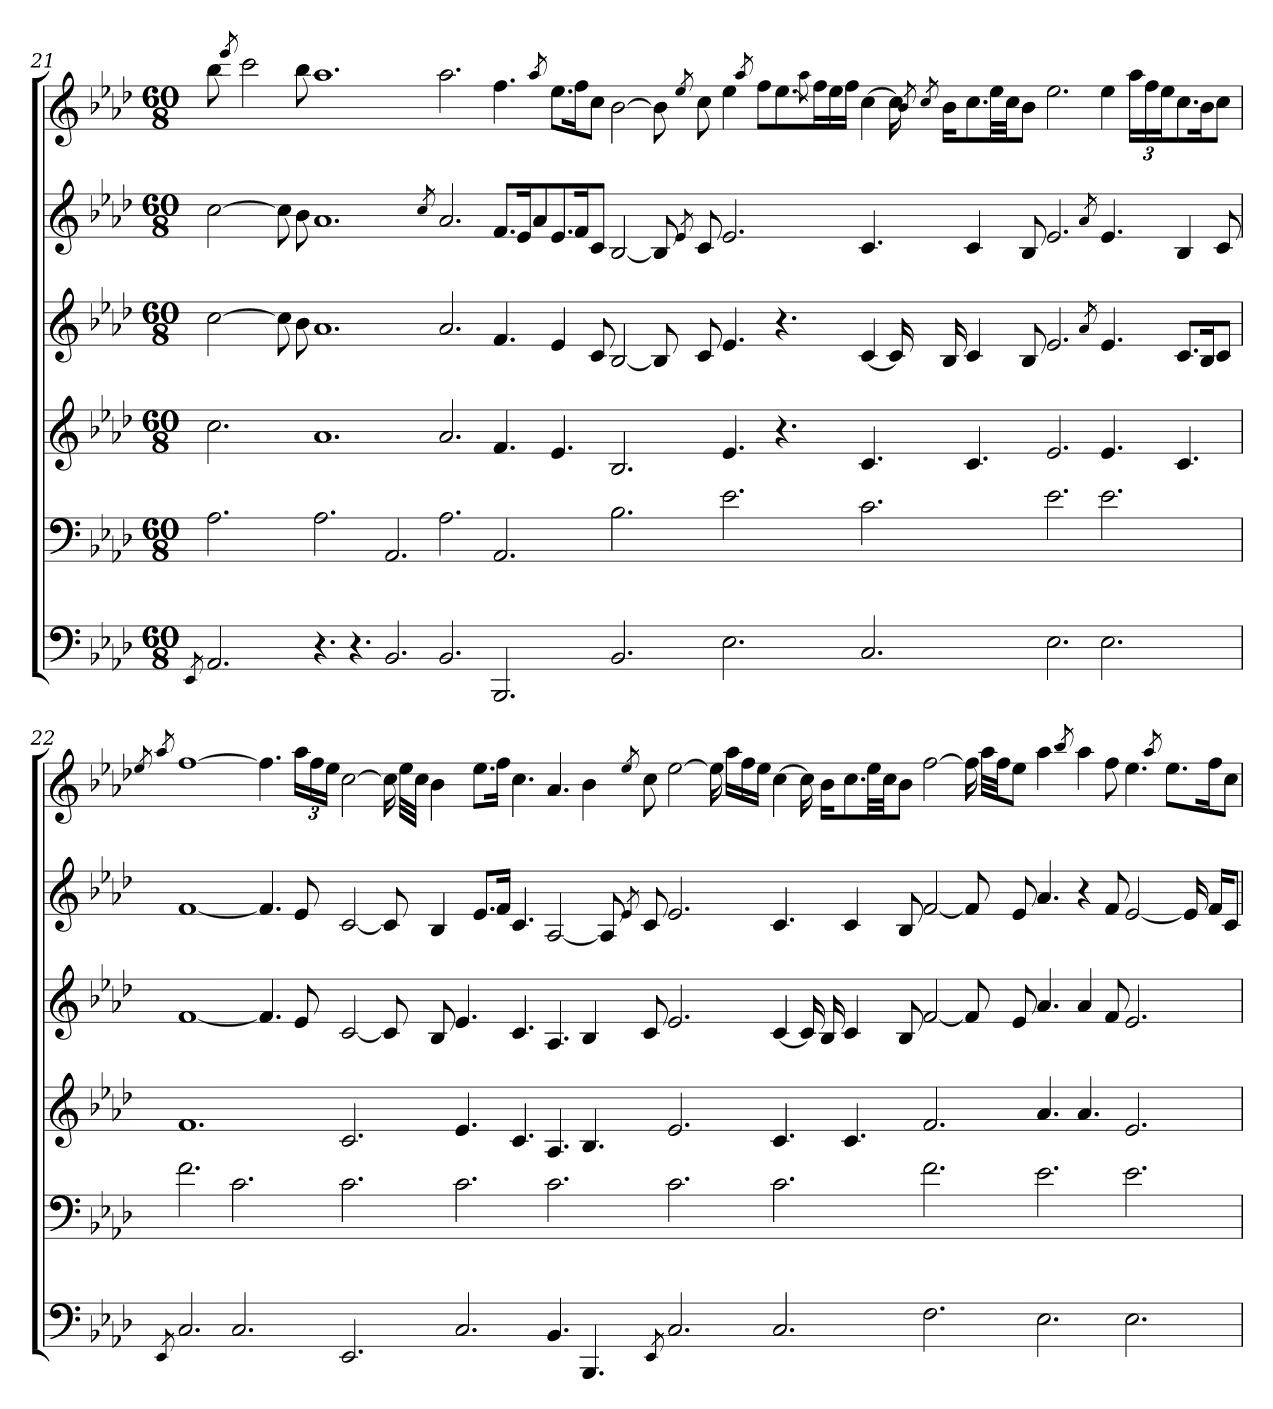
**kern	**kern	**kern	**kern	**kern	**kern
*part6	*part5	*part4	*part3	*part2	*part1
*staff6	*staff5	*staff4	*staff3	*staff2	*staff1
*clefF4	*clefF4	*clefG2	*clefG2	*clefG2	*clefG2
*k[b-e-a-d-]	*k[b-e-a-d-]	*k[b-e-a-d-]	*k[b-e-a-d-]	*k[b-e-a-d-]	*k[b-e-a-d-]
*M60/8	*M60/8	*M60/8	*M60/8	*M60/8	*M60/8
=21	=21	=21	=21	=21	=21
8qEE-	.	.	.	.	.
2.AA-	2.A-	2.cc	[2cc	[2cc	8bb-
.	.	.	.	.	8qeee-
.	.	.	.	.	2ccc
.	.	.	8cc]	8cc]	.
.	.	.	8b-	8b-	8bb-
4.r	2.A-	1.a-	1.a-	1.a-	1.aa-
4.r	.	.	.	.	.
2.BB-	2.AA-	.	.	.	.
.	.	.	.	8qcc	.
2.BB-	2.A-	2.a-	2.a-	2.a-	2.aa-
2.BBB-	2.AA-	4.f	4.f	8.f/L	4.ff
.	.	.	.	16e-/K	.
.	.	.	.	8a-/	.
.	.	.	.	.	8qaa-
.	.	4.e-	4e-	8.e-/	8.ee-\L
.	.	.	.	16f/K	16ff\K
.	.	.	8c	8c/J	8cc\J
2.BB-	2.B-	2.B-	[2B-	[2B-	[2b-
.	.	.	8B-]	8B-]	8b-]
.	.	.	.	8qe-	8qee-
.	.	.	8c	8c	8cc
2.E-	2.e-	4.e-	4.e-	2.e-	4ee-
.	.	.	.	.	8qaa-
.	.	.	.	.	8ff\L
.	.	4.r	4.r	.	8.ee-\
.	.	.	.	.	8qaa-\
.	.	.	.	.	16ff\L
.	.	.	.	.	16ee-\
.	.	.	.	.	16ff\JJ
2.C	2.c	4.c	[4c	4.c	[4cc
.	.	.	16c]	.	16cc]
.	.	.	.	.	8qb-
.	.	.	.	.	8qcc
.	.	.	16B-	.	16b-\KL
.	.	4.c	4c	4c	8.cc\
.	.	.	.	.	32ee-\LL
.	.	.	.	.	32cc\JJ
.	.	.	8B-	8B-	8b-\J
2.E-	2.e-	2.e-	2.e-	2.e-	2.ee-
.	.	.	8qa-	8qa-	.
2.E-	2.e-	4.e-	4.e-	4.e-	4ee-
.	.	.	.	.	24aa-\LL
.	.	.	.	.	24ff\
.	.	.	.	.	24ee-\J
.	.	4.c	8.c/L	4B-	8.cc\
.	.	.	16B-/K	.	16b-\K
.	.	.	8c/J	8c	8cc\J
=22	=22	=22	=22	=22	=22
.	.	.	.	.	8qee-
8qEE-	.	.	.	.	8qaa-
2.C	2.f	1.f	[1f	[1f	[1ff
2.C	2.c	.	.	.	.
.	.	.	4.f]	4.f]	4.ff]
.	.	.	8e-	8e-	24aa-\LL
.	.	.	.	.	24ff\
.	.	.	.	.	24ee-\JJ
2.EE-	2.c	2.c	[2c	[2c	[2cc
.	.	.	8c]	8c]	16cc]
.	.	.	.	.	32ee-\LLL
.	.	.	.	.	32cc\JJJ
.	.	.	8B-	4B-	4b-
2.C	2.c	4.e-	4.e-	.	.
.	.	.	.	8.e-/L	8.ee-\L
.	.	.	.	16f/Jk	16ff\Jk
.	.	4.c	4.c	4.c	4.cc
4.BB-	2.c	4.A-	4.A-	[2A-	4.a-
4.BBB-	.	4.B-	4B-	.	4b-
.	.	.	.	8A-]	.
.	.	.	.	8qe-	8qee-
.	.	.	8c	8c	8cc
8qEE-	.	.	.	.	.
2.C	2.c	2.e-	2.e-	2.e-	[2ee-
.	.	.	.	.	16ee-]
.	.	.	.	.	16aa-\LL
.	.	.	.	.	16ff\
.	.	.	.	.	16ee-\JJ
2.C	2.c	4.c	[4c	4.c	[4cc
.	.	.	16c]	.	16cc]
.	.	.	16B-	.	16b-\KL
.	.	4.c	4c	4c	8.cc\
.	.	.	.	.	32ee-\LL
.	.	.	.	.	32cc\JJ
.	.	.	8B-	8B-	8b-\J
2.F	2.f	2.f	[2f	[2f	[2ff
.	.	.	8f]	8f]	16ff]
.	.	.	.	.	32aa-\LLL
.	.	.	.	.	32ff\JJ
.	.	.	8e-	8e-	8ee-\J
2.E-	2.e-	4.a-	4.a-	4.a-	4.aa-
.	.	.	.	.	8qbb-
.	.	4.a-	4a-	4r	4aa-
.	.	.	8f	8f	8ff
2.E-	2.e-	2.e-	2.e-	[2e-	4.ee-
.	.	.	.	.	8qaa-
.	.	.	.	.	8.ee-\L
.	.	.	.	16e-]	.
.	.	.	.	16f/KL	16ff\K
.	.	.	.	8c/J	8cc\J
=	=	=	=	=	=
*-	*-	*-	*-	*-	*-
